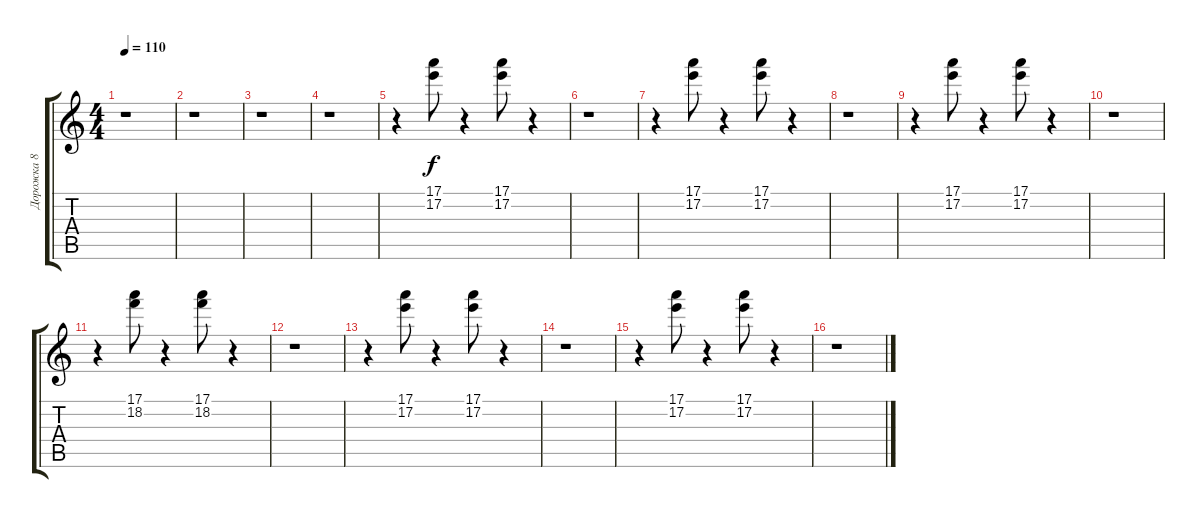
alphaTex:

\track ("Дорожка 8" "Дорожка 8") {instrument overdrivenguitar}
\staff {score tabs}
\tuning (E4 B3 G3 D3 A2 E2) {hide}
\ts (4 4)
\tempo 110
\clef g2
\ks c
r.1{dy f} |
r.1 |
r.1 |
r.1 |
r.4 (17.1 17.2).8 r.4 (17.1 17.2).8 r.4 |
r.1 |
r.4 (17.1 17.2).8 r.4 (17.1 17.2).8 r.4 |
r.1 |
r.4 (17.1 17.2).8 r.4 (17.1 17.2).8 r.4 |
r.1 |
r.4 (17.1 18.2).8 r.4 (17.1 18.2).8 r.4 |
r.1 |
r.4 (17.1 17.2).8 r.4 (17.1 17.2).8 r.4 |
r.1 |
r.4 (17.1 17.2).8 r.4 (17.1 17.2).8 r.4 |
r.1
